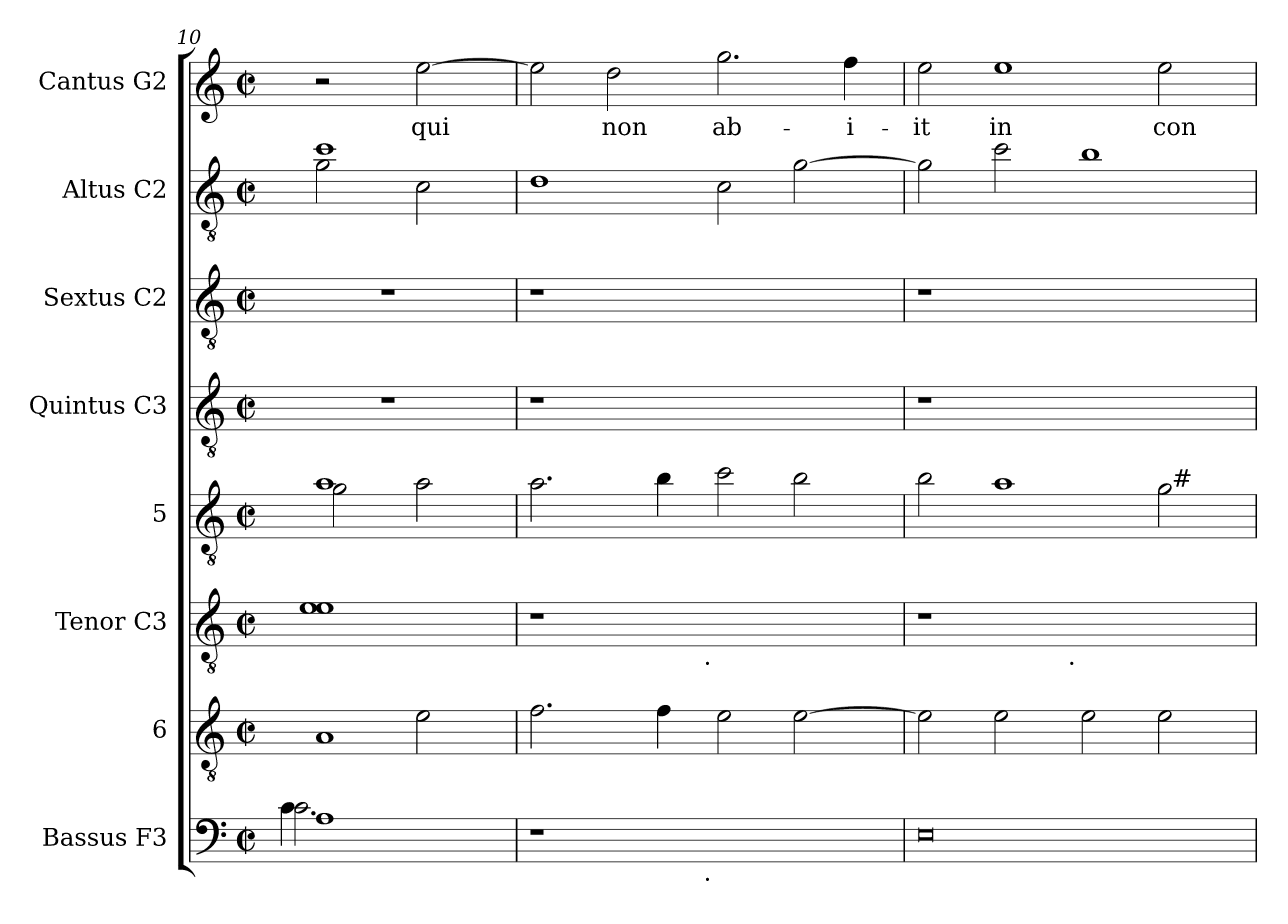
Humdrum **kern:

**kern	**kern	**kern	**kern	**kern	**kern	**kern	**kern	**text
*part8	*part7	*part6	*part5	*part4	*part3	*part2	*part1	*part1
*staff8	*staff7	*staff6	*staff5	*staff4	*staff3	*staff2	*staff1	*staff1
*I"Bassus F3	*I"6	*I"Tenor C3	*I"5	*I"Quintus C3	*I"Sextus C2	*I"Altus C2	*I"Cantus G2	*
*I'B	*	*I'T	*	*	*	*I'A	*I'C	*
*clefF4	*clefGv2	*clefGv2	*clefGv2	*clefGv2	*clefGv2	*clefGv2	*clefG2	*
*ITrd7c12	*	*	*	*	*	*	*	*
*k[]	*k[]	*k[]	*k[]	*k[]	*k[]	*k[]	*k[]	*
*C:	*C:	*C:	*C:	*C:	*C:	*C:	*C:	*
*M2/2	*M2/2	*M2/2	*M2/2	*M2/2	*M2/2	*M2/2	*M2/2	*
*met(c|)	*met(c|)	*met(c|)	*met(c|)	*met(c|)	*met(c|)	*met(c|)	*met(c|)	*
=10	=10	=10	=10	=10	=10	=10	=10	=10
*^	*^	*	*^	*	*	*^	*	*
*	*^	*	*	*	*	*	*	*	*	*	*	*
1AA	2.C\	4C\	1A	2ryy	1e 1e	1a	2g\	1r	1r	1cc	2g\	2r	.
.	.	2.ryy	.	.	.	.	.	.	.	.	.	.	.
!	!	!	!	!	!	!	!	!	!	!	!	!	!LO:LY:b
.	.	.	.	2e\	.	.	2a\	.	.	.	2c\	[>2ee\	qui
.	4ryy	.	.	.	.	.	.	.	.	.	.	.	.
*	*v	*v	*	*	*	*v	*v	*	*	*v	*v	*	*
*	*	*v	*v	*	*	*	*	*	*	*
=11	=11	=11	=11	=11	=11	=11	=11	=11	=11
*	*	*	*^	*	*	*	*	*	*
1r	2ryy	2.f\	1r	2ryy	2.a\	1r	1r	1d	2ee\]	.
!	!	!	!	!	!	!	!	!	!	!LO:LY:b
.	4...ryy	.	.	4...ryy	.	.	.	.	2dd\	non
.	.	4f\	.	.	4b\	.	.	.	.	.
!	!	!	!	!LO:TX:b:t=.	!	!	!	!	!	!
!	!LO:TX:b:t=.	!	!	!	!	!	!	!	!	!
.	1ryy	.	.	1ryy	.	.	.	.	.	.
!	!	!	!	!	!	!	!	!	!	!LO:LY:b
1ryy	.	2e\	1ryy	.	2cc\	1ryy	1ryy	2c\	2.gg\	ab-
.	.	[>2e\	.	.	2b\	.	.	[>2g\	.	.
!	!	!	!	!	!	!	!	!	!	!LO:LY:b
.	.	.	.	.	.	.	.	.	4ff\	-i-
.	32ryy	.	.	32ryy	.	.	.	.	.	.
=12	=12	=12	=12	=12	=12	=12	=12	=12	=12	=12
!	!	!	!	!	!	!	!	!	!	!LO:LY:b
*v	*v	*	*	*	*^	*	*	*	*	*
0EE	2e\]	1r	2ryy	2b\	1ryy	1r	1r	2g\]	2ee\	-it
!	!	!	!	!	!	!	!	!	!	!LO:LY:b
.	2e\	.	4...ryy	1a	.	.	.	2cc\	1ee	in
!	!	!	!LO:TX:b:t=.	!	!	!	!	!	!	!
.	.	.	1ryy	.	.	.	.	.	.	.
.	2e\	1ryy	.	.	2ryy	1ryy	1ryy	1b	.	.
!	!	!	!	!	!	!	!	!	!	!LO:LY:b
.	2e\	.	.	2g\	32ryy	.	.	.	2ee\	con-
!	!	!	!	!	!LO:TX:a:t=#	!	!	!	!	!
.	.	.	.	.	4...ryy	.	.	.	.	.
.	.	.	32ryy	.	.	.	.	.	.	.
*	*	*v	*v	*	*	*	*	*	*	*
*	*	*	*v	*v	*	*	*	*	*
=	=	=	=	=	=	=	=	=
*-	*-	*-	*-	*-	*-	*-	*-	*-
